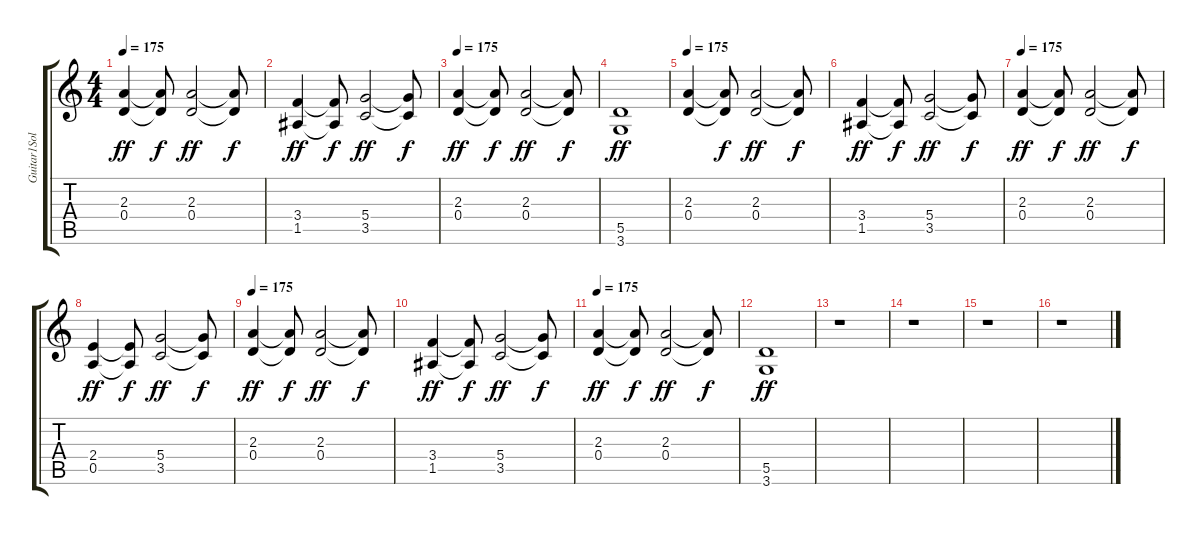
\track ("Guitar1SoloPart" "Guitar1Sol") {instrument distortionguitar}
\staff {score tabs}
\tuning (E4 B3 G3 D3 A2 E2) {hide}
\ts (4 4)
\tempo 175
\clef g2
\ks c
(2.3 0.4).4{dy ff} (2.3{t} 0.4{t}).8{dy f} (2.3 0.4).2{dy ff} (2.3{t} 0.4{t}).8{dy f} |
(3.4 1.5).4{dy ff} (3.4{t} 1.5{t}).8{dy f} (5.4 3.5).2{dy ff} (5.4{t} 3.5{t}).8{dy f} |
\tempo 175
(2.3 0.4).4{dy ff} (2.3{t} 0.4{t}).8{dy f} (2.3 0.4).2{dy ff} (2.3{t} 0.4{t}).8{dy f} |
(5.5 3.6).1{dy ff} |
\tempo 175
(2.3 0.4).4 (2.3{t} 0.4{t}).8{dy f} (2.3 0.4).2{dy ff} (2.3{t} 0.4{t}).8{dy f} |
(3.4 1.5).4{dy ff} (3.4{t} 1.5{t}).8{dy f} (5.4 3.5).2{dy ff} (5.4{t} 3.5{t}).8{dy f} |
\tempo 175
(2.3 0.4).4{dy ff} (2.3{t} 0.4{t}).8{dy f} (2.3 0.4).2{dy ff} (2.3{t} 0.4{t}).8{dy f} |
(2.4 0.5).4{dy ff} (2.4{t} 0.5{t}).8{dy f} (5.4 3.5).2{dy ff} (5.4{t} 3.5{t}).8{dy f} |
\tempo 175
(2.3 0.4).4{dy ff} (2.3{t} 0.4{t}).8{dy f} (2.3 0.4).2{dy ff} (2.3{t} 0.4{t}).8{dy f} |
(3.4 1.5).4{dy ff} (3.4{t} 1.5{t}).8{dy f} (5.4 3.5).2{dy ff} (5.4{t} 3.5{t}).8{dy f} |
\tempo 175
(2.3 0.4).4{dy ff} (2.3{t} 0.4{t}).8{dy f} (2.3 0.4).2{dy ff} (2.3{t} 0.4{t}).8{dy f} |
(5.5 3.6).1{dy ff} |
r.1 |
r.1 |
r.1 |
r.1
